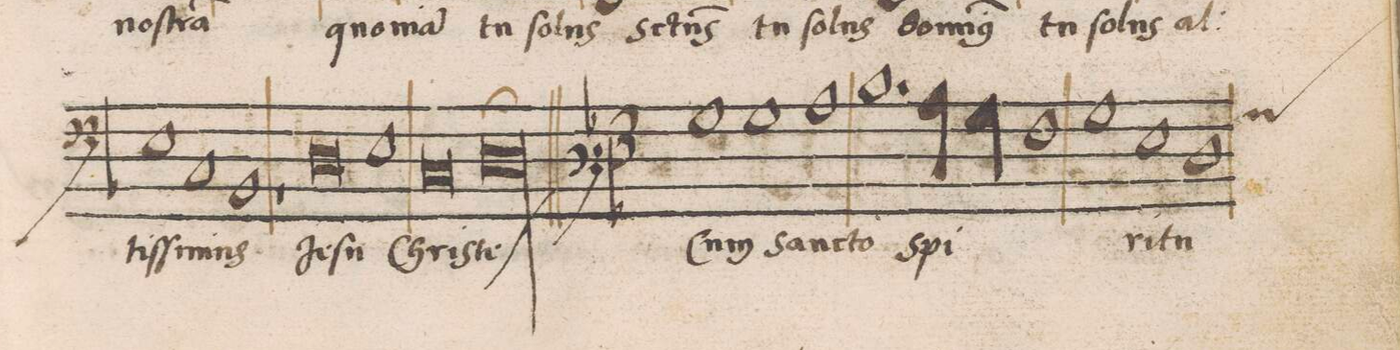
**kern	**text
*I"BASSVS	*
*clefF4	*
*k[b-]	*
*met(C|)	*
*M2/1	*
1E\	-tiſ-
1C/	-ſi-
=88-	=88-
1BB-/	-mus
1r	.
=89-	=89-
0D\	Je-
=90-	=90-
1E\	-ſu
0C/	Chri-
=91-	=91-
1Dl\;	-Ste
=92||-	=92||-
*clefF3	*
*k[b-]	*
*M3/1	*
1B-\	Cum
1B-\	San-
1c\	-cto
=93-	=93-
1.d\	Spi-
4c\	.
4B-\	.
1A\	.
=94-	=94-
1B-\	.
1G\	-ri-
*custos:G	*
1F\	-tu
=95-	=95-
*-	*-
